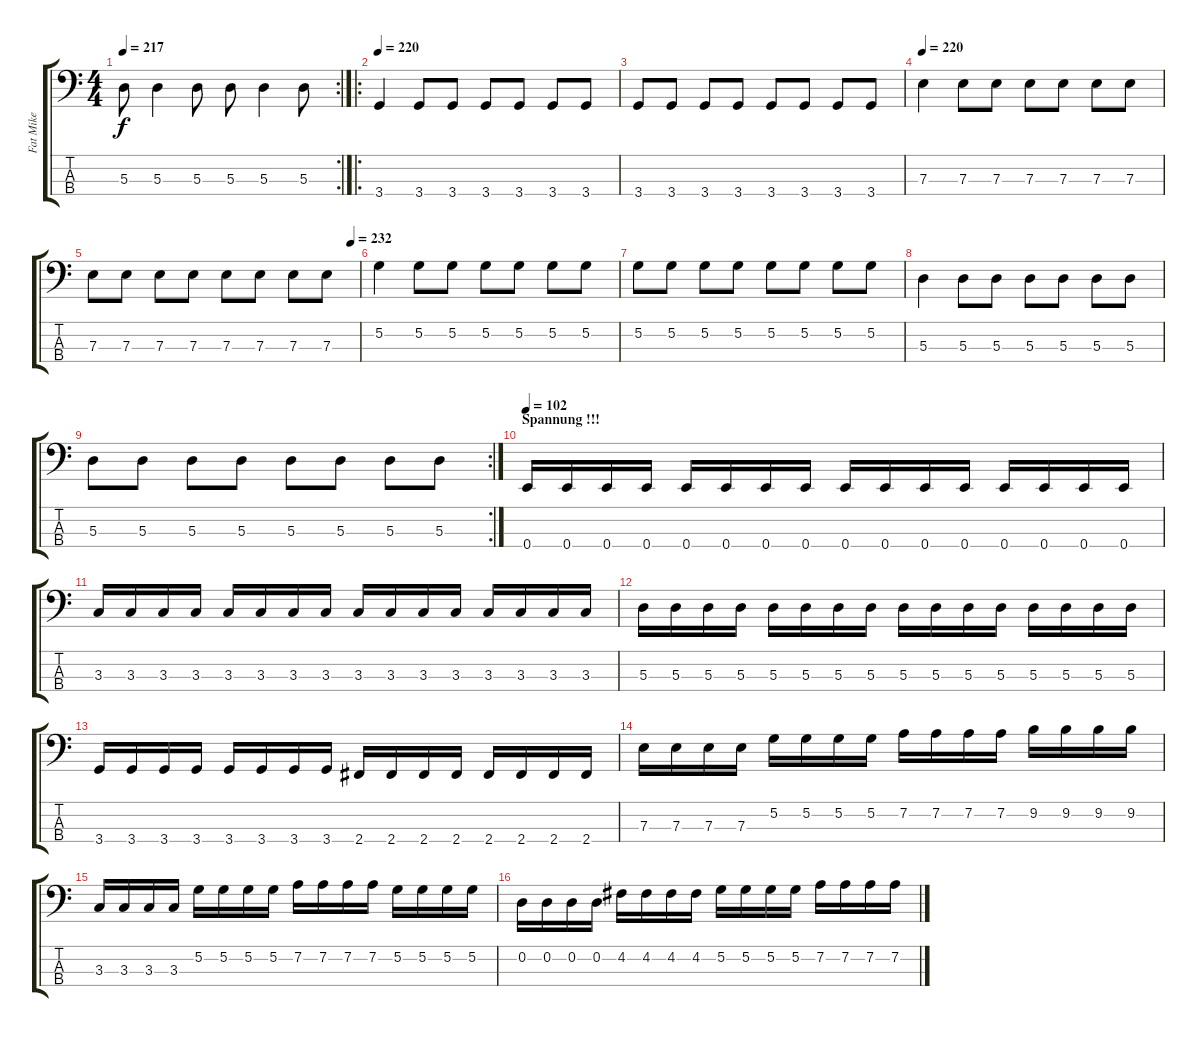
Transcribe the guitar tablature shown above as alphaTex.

\track ("Fat Mike" "Fat Mike") {instrument electricbasspick}
\staff {score tabs}
\tuning (G2 D2 A1 E1) {hide}
\rc 2
\ts (4 4)
\tempo 217
\clef f4
\ks c
5.3.8{dy f} 5.3.4 5.3.8 5.3.8 5.3.4 5.3.8 |
\ro
\tempo 220
3.4.4 3.4.8 3.4.8 3.4.8 3.4.8 3.4.8 3.4.8 |
3.4.8 3.4.8 3.4.8 3.4.8 3.4.8 3.4.8 3.4.8 3.4.8 |
\tempo 220
7.3.4 7.3.8 7.3.8 7.3.8 7.3.8 7.3.8 7.3.8 |
\tempo (232 0.96875)
7.3.8 7.3.8 7.3.8 7.3.8 7.3.8 7.3.8 7.3.8 7.3.8 |
5.2.4 5.2.8 5.2.8 5.2.8 5.2.8 5.2.8 5.2.8 |
5.2.8 5.2.8 5.2.8 5.2.8 5.2.8 5.2.8 5.2.8 5.2.8 |
5.3.4 5.3.8 5.3.8 5.3.8 5.3.8 5.3.8 5.3.8 |
\rc 2
5.3.8 5.3.8 5.3.8 5.3.8 5.3.8 5.3.8 5.3.8 5.3.8 |
\section ("" "Spannung !!!")
\tempo 102
0.4.16 0.4.16 0.4.16 0.4.16 0.4.16 0.4.16 0.4.16 0.4.16 0.4.16 0.4.16 0.4.16 0.4.16 0.4.16 0.4.16 0.4.16 0.4.16 |
3.3.16 3.3.16 3.3.16 3.3.16 3.3.16 3.3.16 3.3.16 3.3.16 3.3.16 3.3.16 3.3.16 3.3.16 3.3.16 3.3.16 3.3.16 3.3.16 |
5.3.16 5.3.16 5.3.16 5.3.16 5.3.16 5.3.16 5.3.16 5.3.16 5.3.16 5.3.16 5.3.16 5.3.16 5.3.16 5.3.16 5.3.16 5.3.16 |
3.4.16 3.4.16 3.4.16 3.4.16 3.4.16 3.4.16 3.4.16 3.4.16 2.4.16 2.4.16 2.4.16 2.4.16 2.4.16 2.4.16 2.4.16 2.4.16 |
7.3.16 7.3.16 7.3.16 7.3.16 5.2.16 5.2.16 5.2.16 5.2.16 7.2.16 7.2.16 7.2.16 7.2.16 9.2.16 9.2.16 9.2.16 9.2.16 |
3.3.16 3.3.16 3.3.16 3.3.16 5.2.16 5.2.16 5.2.16 5.2.16 7.2.16 7.2.16 7.2.16 7.2.16 5.2.16 5.2.16 5.2.16 5.2.16 |
0.2.16 0.2.16 0.2.16 0.2.16 4.2.16 4.2.16 4.2.16 4.2.16 5.2.16 5.2.16 5.2.16 5.2.16 7.2.16 7.2.16 7.2.16 7.2.16
